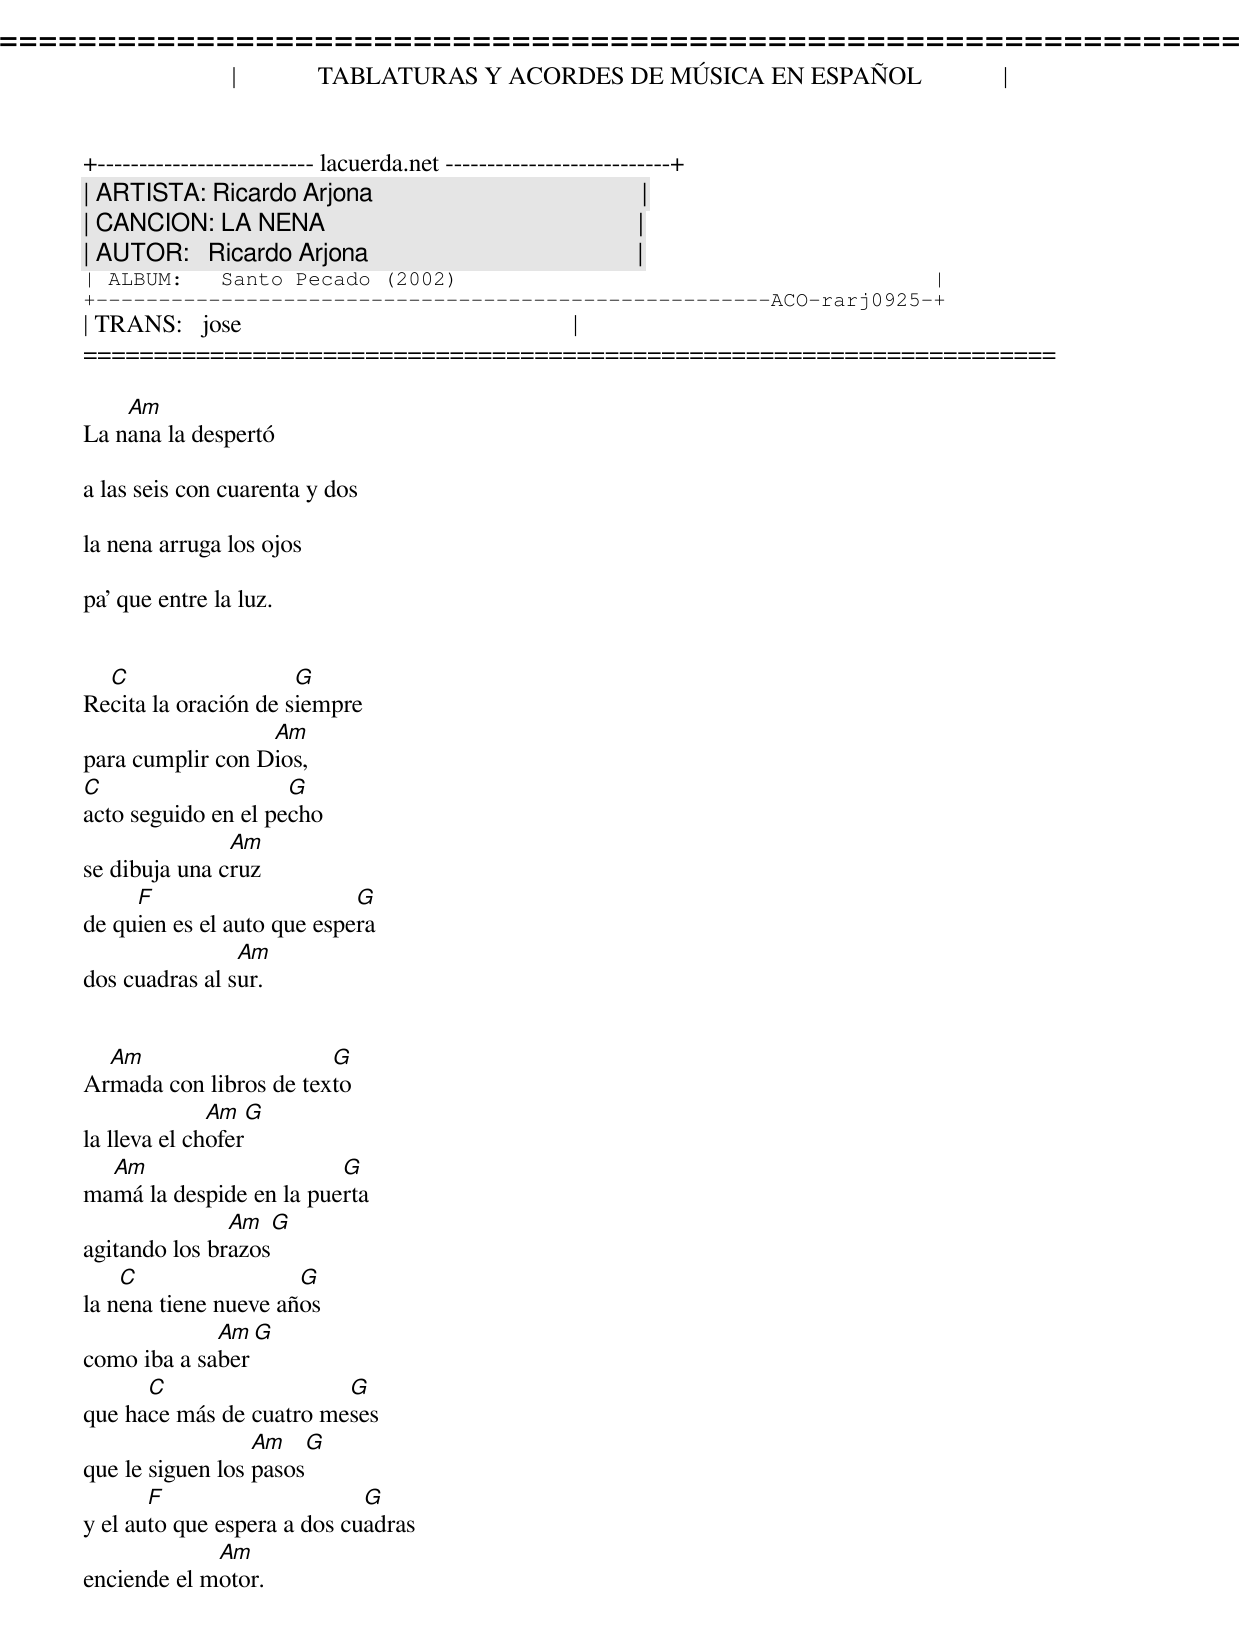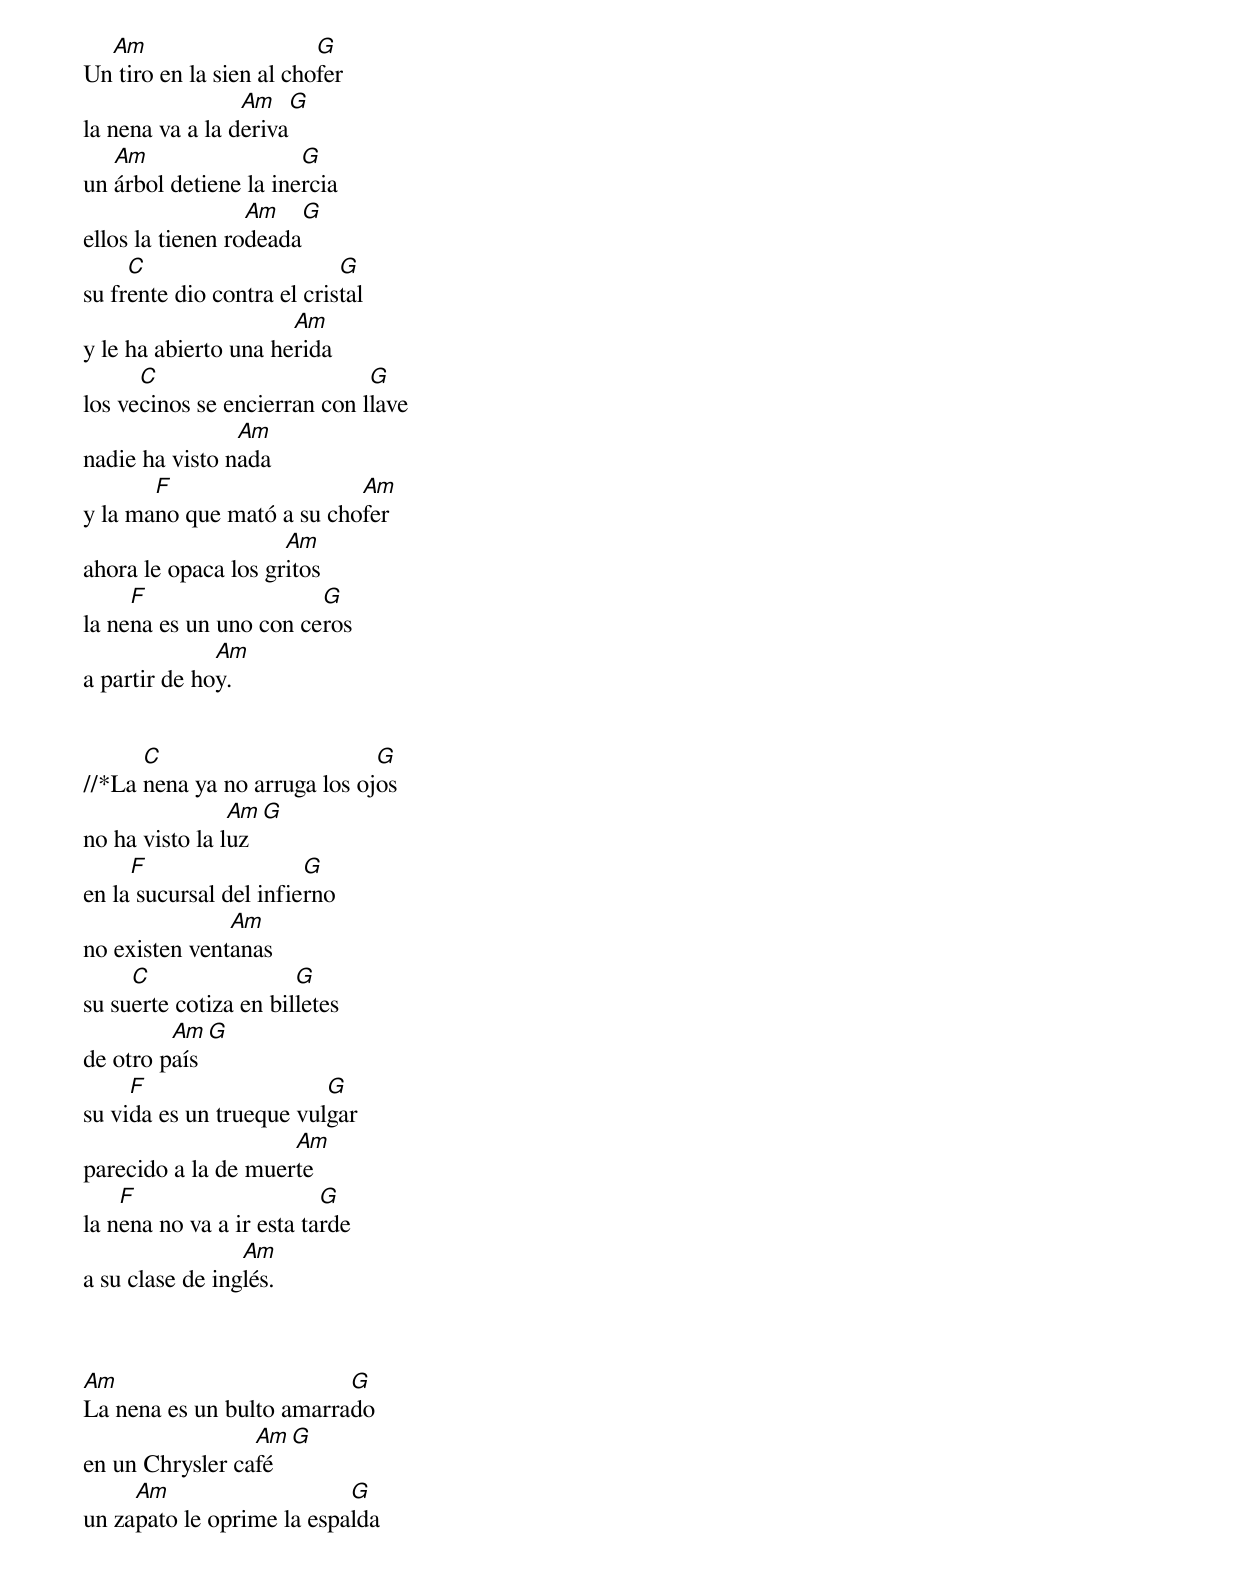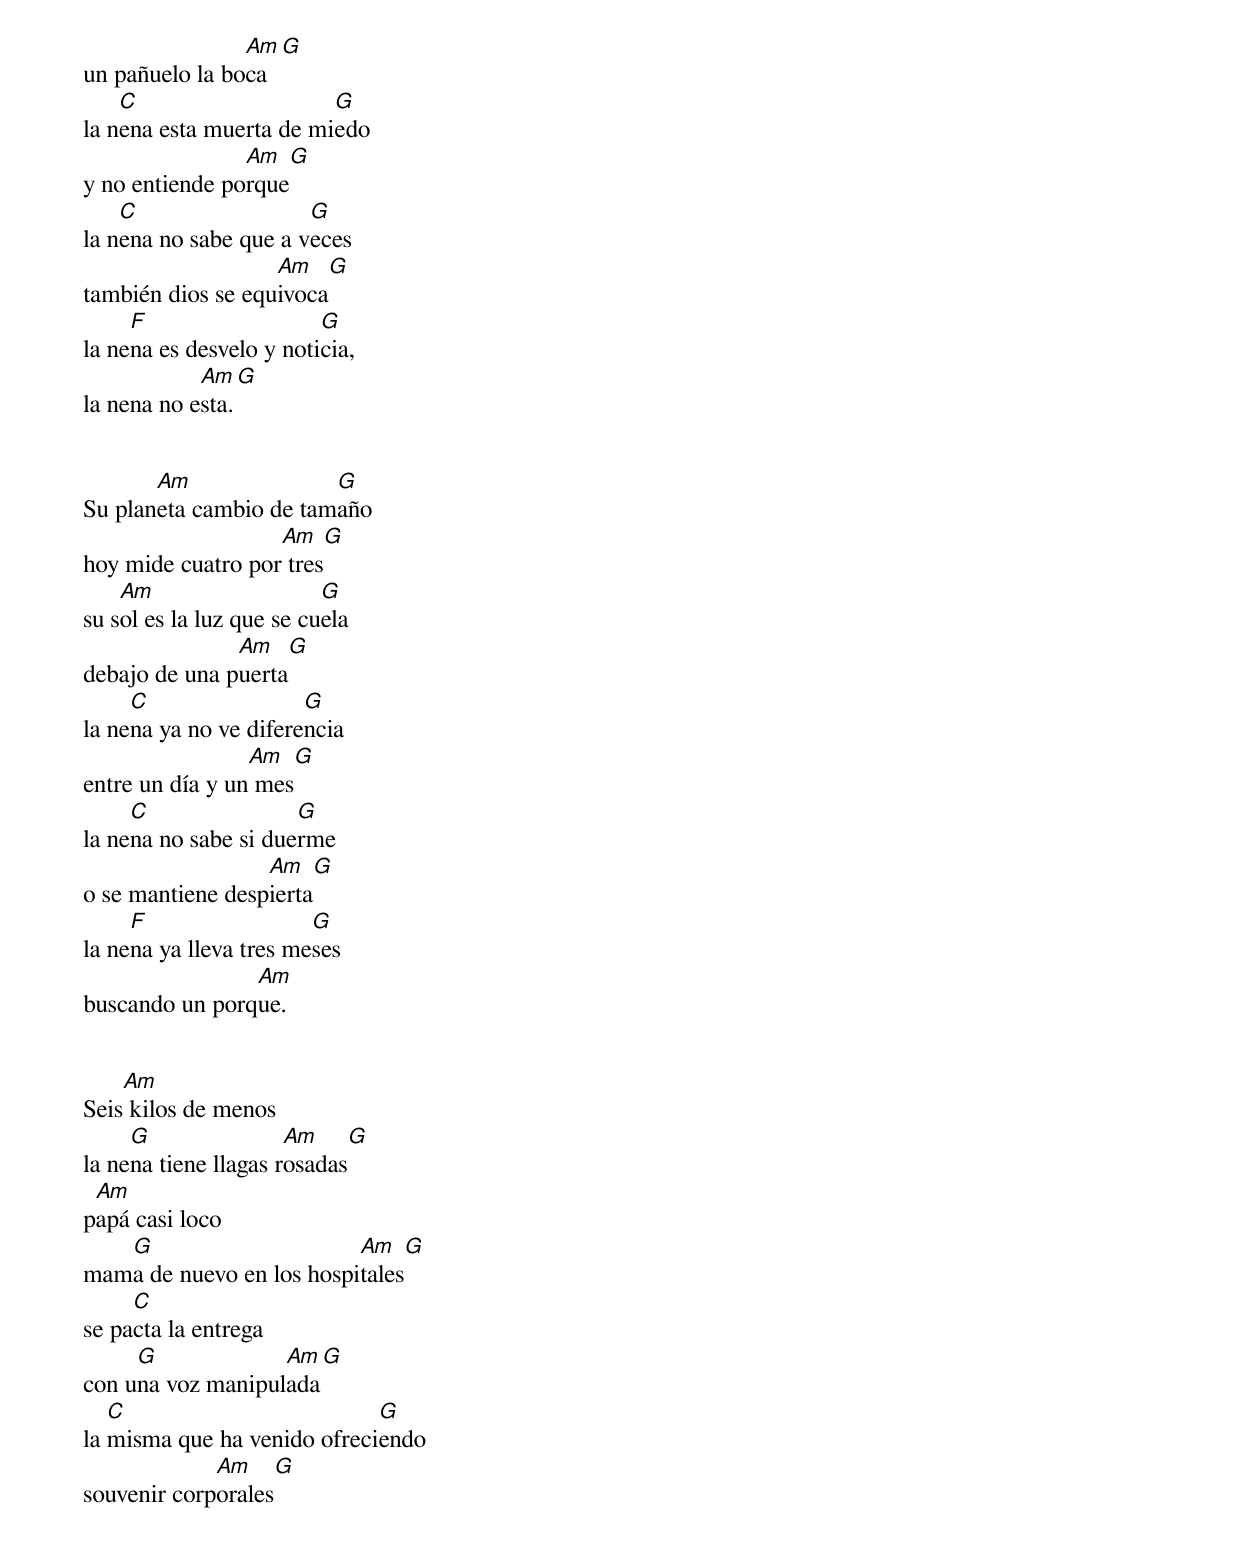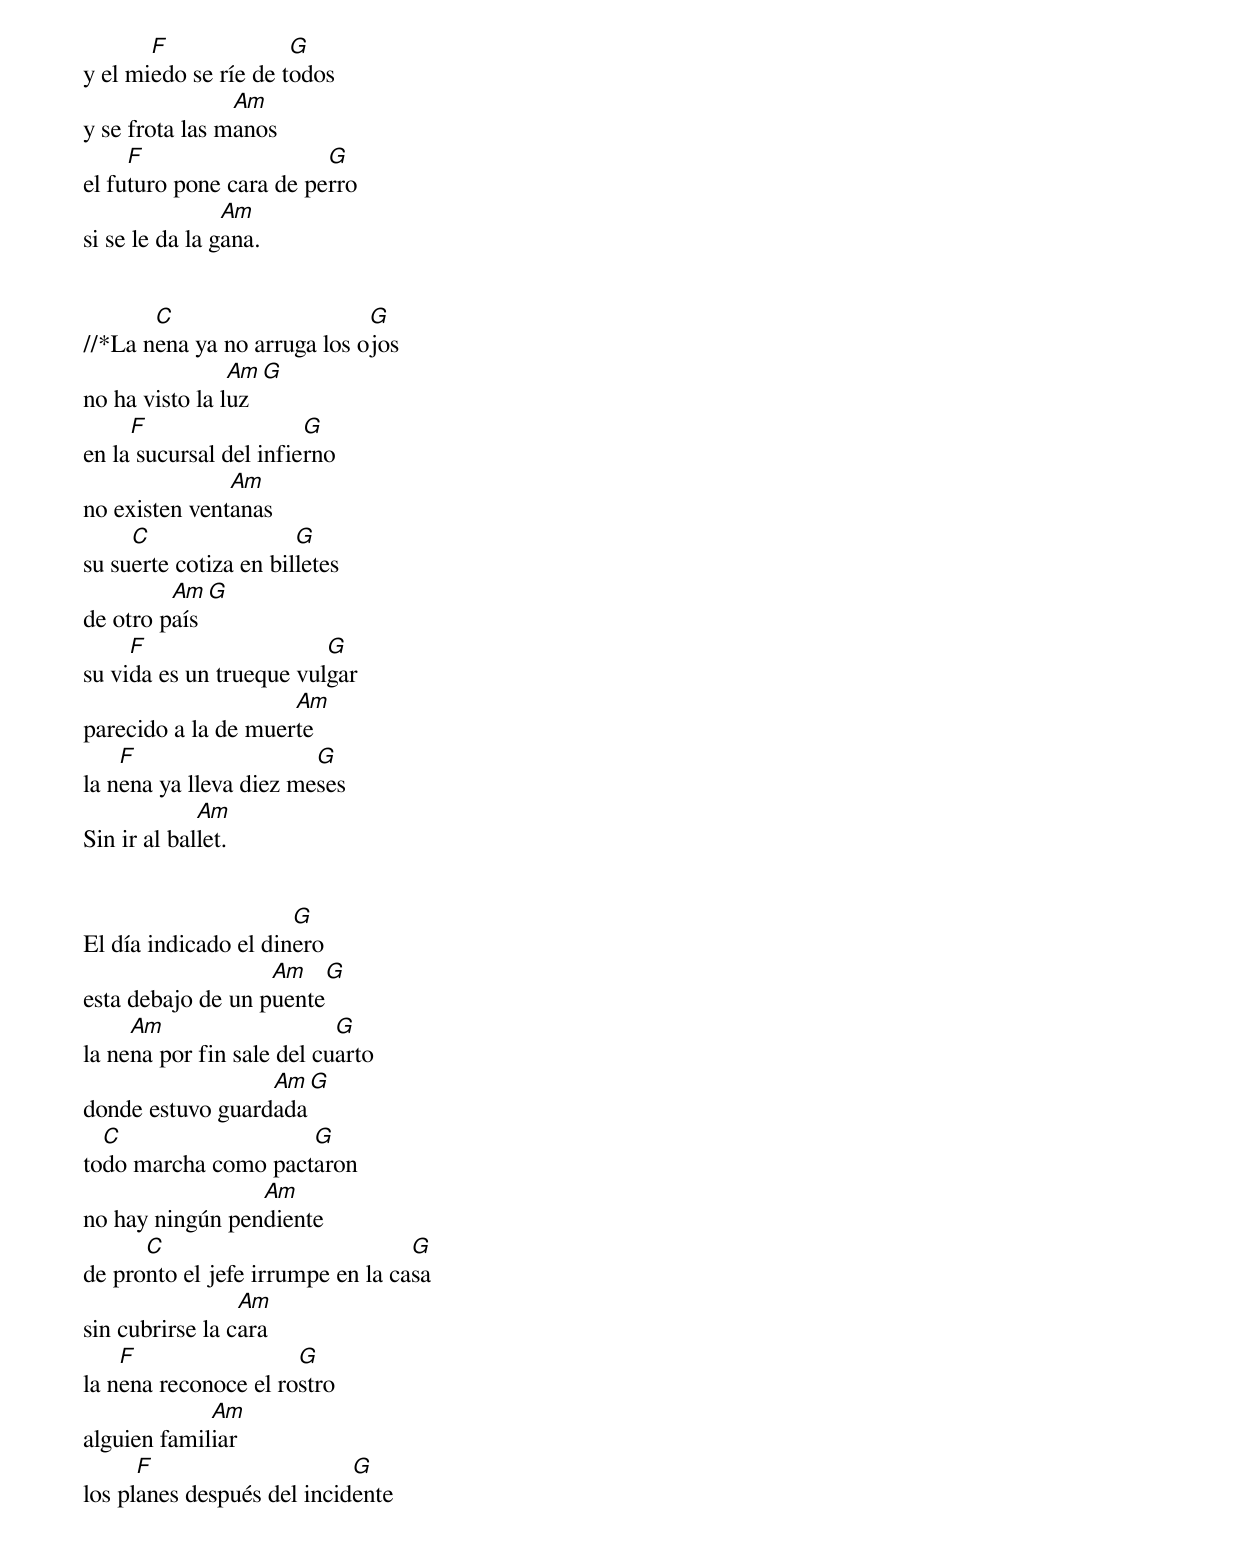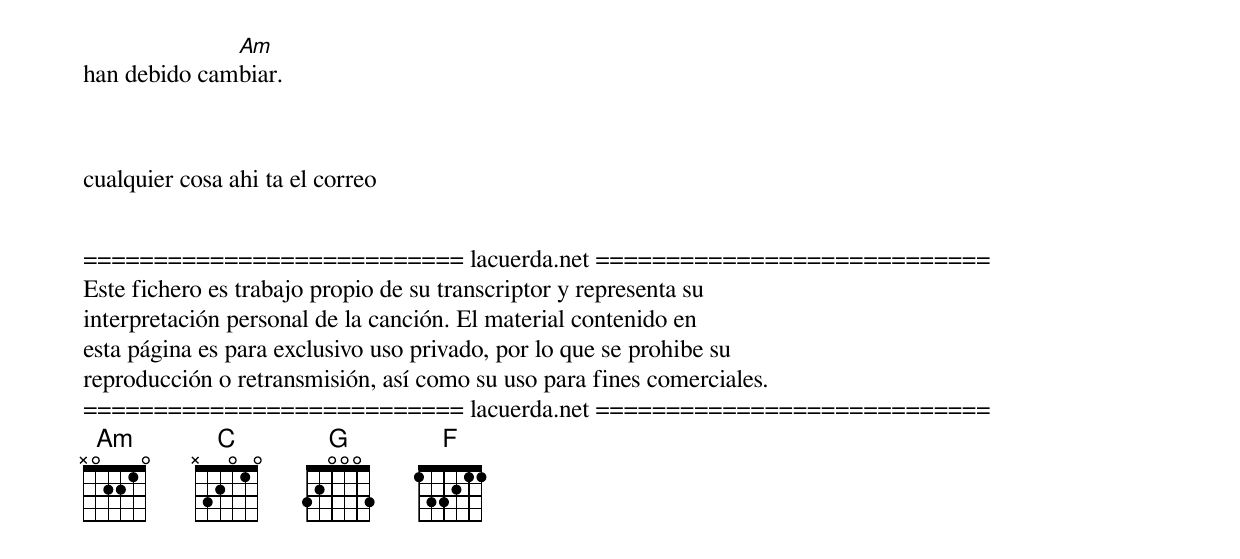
=====================================================================
|             TABLATURAS Y ACORDES DE MÚSICA EN ESPAÑOL             |
+-------------------------- lacuerda.net ---------------------------+
| ARTISTA: Ricardo Arjona                                           |
| CANCION: LA NENA                                                  |
| AUTOR:   Ricardo Arjona                                           |
| ALBUM:   Santo Pecado (2002)                                      |
+------------------------------------------------------ACO-rarj0925-+
| TRANS:   jose                                                     |
=====================================================================

    Am
La nana la despertó

a las seis con cuarenta y dos

la nena arruga los ojos

pa' que entre la luz.


  C                   G
Recita la oración de siempre
                  Am
para cumplir con Dios,
C                    G
acto seguido en el pecho
               Am
se dibuja una cruz
     F                      G
de quien es el auto que espera
                Am
dos cuadras al sur.


  Am                    G
Armada con libros de texto
              Am   G
la lleva el chofer
  Am                     G
mamá la despide en la puerta
               Am    G
agitando los brazos
    C                 G
la nena tiene nueve años
             Am   G
como iba a saber
      C                  G
que hace más de cuatro meses
                  Am     G
que le siguen los pasos
       F                     G
y el auto que espera a dos cuadras
             Am
enciende el motor.


  Am                     G
Un tiro en la sien al chofer
                 Am     G
la nena va a la deriva
   Am                  G
un árbol detiene la inercia
                  Am   G
ellos la tienen rodeada
     C                      G
su frente dio contra el cristal
                      Am
y le ha abierto una herida
      C                       G
los vecinos se encierran con llave
                Am
nadie ha visto nada
       F                   Am
y la mano que mató a su chofer
                     Am
ahora le opaca los gritos
     F                  G
la nena es un uno con ceros
              Am
a partir de hoy.


      C                       G
//*La nena ya no arruga los ojos
                Am   G
no ha visto la luz
     F                  G
en la sucursal del infierno
               Am
no existen ventanas
     C                 G
su suerte cotiza en billetes
         Am    G
de otro país
     F                   G
su vida es un trueque vulgar
                     Am
parecido a la de muerte
    F                     G
la nena no va a ir esta tarde
                 Am
a su clase de inglés.



Am                        G
La nena es un bulto amarrado
                 Am   G
en un Chrysler café
     Am                    G
un zapato le oprime la espalda
                Am   G
un pañuelo la boca
    C                    G
la nena esta muerta de miedo
                Am     G
y no entiende porque
    C                  G
la nena no sabe que a veces
                   Am     G
también dios se equivoca
     F                   G
la nena es desvelo y noticia,
            Am   G
la nena no esta.


       Am               G
Su planeta cambio de tamaño
                   Am     G
hoy mide cuatro por tres
    Am                    G
su sol es la luz que se cuela
               Am     G
debajo de una puerta
     C                 G
la nena ya no ve diferencia
                 Am     G
entre un día y un mes
     C                G
la nena no sabe si duerme
                  Am      G
o se mantiene despierta
     F                  G
la nena ya lleva tres meses
                Am
buscando un porque.


    Am
Seis kilos de menos
     G                Am      G
la nena tiene llagas rosadas
 Am
papá casi loco
   G                      Am      G
mama de nuevo en los hospitales
     C
se pacta la entrega
     G             Am   G
con una voz manipulada
   C                         G
la misma que ha venido ofreciendo
             Am        G
souvenir corporales
       F              G
y el miedo se ríe de todos
                Am
y se frota las manos
     F                   G
el futuro pone cara de perro
                Am
si se le da la gana.


       C                     G
//*La nena ya no arruga los ojos
                Am   G
no ha visto la luz
     F                  G
en la sucursal del infierno
               Am
no existen ventanas
     C                 G
su suerte cotiza en billetes
         Am    G
de otro país
     F                   G
su vida es un trueque vulgar
                     Am
parecido a la de muerte
    F                   G
la nena ya lleva diez meses
             Am
Sin ir al ballet.


                      G
El día indicado el dinero
                   Am       G
esta debajo de un puente
     Am                    G
la nena por fin sale del cuarto
                  Am   G
donde estuvo guardada
  C                  G
todo marcha como pactaron
                 Am
no hay ningún pendiente
      C                           G
de pronto el jefe irrumpe en la casa
                 Am
sin cubrirse la cara
    F                 G
la nena reconoce el rostro
             Am
alguien familiar
      F                     G
los planes después del incidente
              Am
han debido cambiar.



cualquier cosa ahi ta el correo


=========================== lacuerda.net ============================
Este fichero es trabajo propio de su transcriptor y representa su
interpretación personal de la canción. El material contenido en
esta página es para exclusivo uso privado, por lo que se prohibe su
reproducción o retransmisión, así como su uso para fines comerciales.
=========================== lacuerda.net ============================
